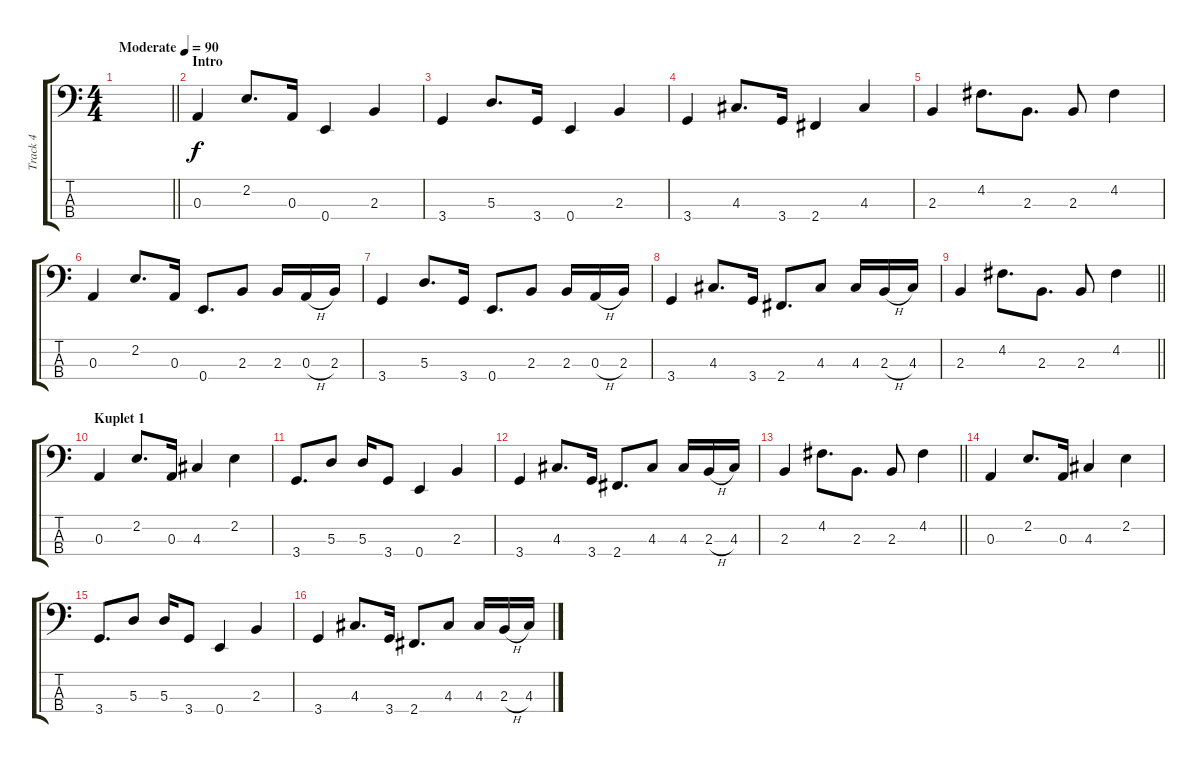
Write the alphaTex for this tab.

\track ("Track 4" "Track 4") {instrument electricbassfinger}
\staff {score tabs}
\tuning (G2 D2 A1 E1) {hide}
\ts (4 4)
\tempo (90 "Moderate")
\clef f4
\barLineRight lightlight
\ks c
|
\section ("" "Intro")
0.3.4 2.2.8{d} 0.3.16 0.4.4 2.3.4 |
3.4.4 5.3.8{d} 3.4.16 0.4.4 2.3.4 |
3.4.4 4.3.8{d} 3.4.16 2.4.4 4.3.4 |
2.3.4 4.2.8{d} 2.3.8{d} 2.3.8 4.2.4 |
0.3.4 2.2.8{d} 0.3.16 0.4.8{d} 2.3.8 2.3.16 0.3{h}.16 2.3.16 |
3.4.4 5.3.8{d} 3.4.16 0.4.8{d} 2.3.8 2.3.16 0.3{h}.16 2.3.16 |
3.4.4 4.3.8{d} 3.4.16 2.4.8{d} 4.3.8 4.3.16 2.3{h}.16 4.3.16 |
\barLineRight lightlight
2.3.4 4.2.8{d} 2.3.8{d} 2.3.8 4.2.4 |
\section ("" "Kuplet 1")
0.3.4 2.2.8{d} 0.3.16 4.3.4 2.2.4 |
3.4.8{d} 5.3.8 5.3.16 3.4.8 0.4.4 2.3.4 |
3.4.4 4.3.8{d} 3.4.16 2.4.8{d} 4.3.8 4.3.16 2.3{h}.16 4.3.16 |
\barLineRight lightlight
2.3.4 4.2.8{d} 2.3.8{d} 2.3.8 4.2.4 |
0.3.4 2.2.8{d} 0.3.16 4.3.4 2.2.4 |
3.4.8{d} 5.3.8 5.3.16 3.4.8 0.4.4 2.3.4 |
3.4.4 4.3.8{d} 3.4.16 2.4.8{d} 4.3.8 4.3.16 2.3{h}.16 4.3.16
